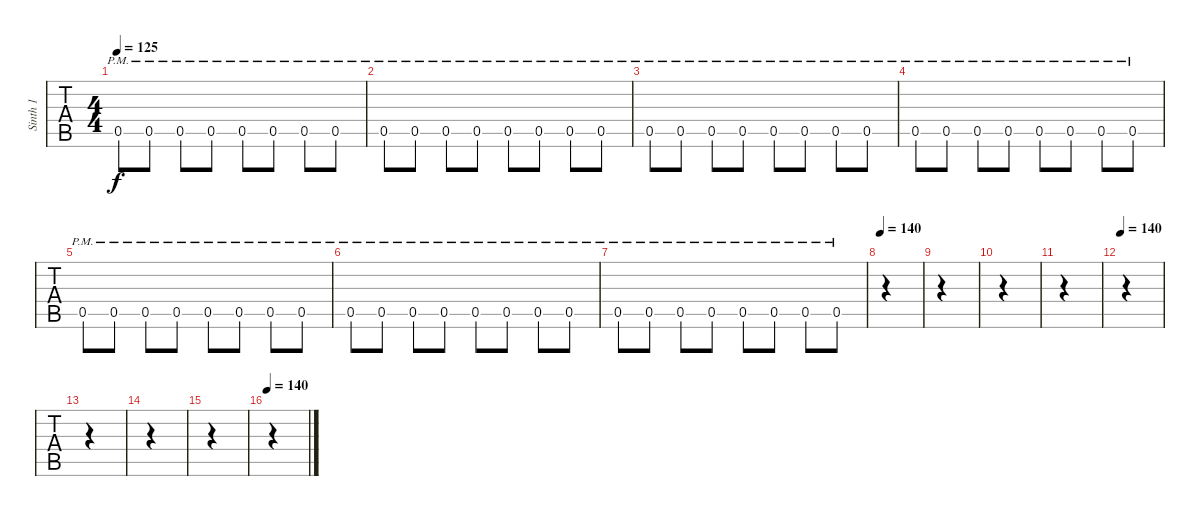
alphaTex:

\track ("Sinth 1" "Sinth 1") {instrument synthbass1}
\staff {tabs}
\tuning (B2 Gb2 Db2 Ab1 Eb1 Bb0) {hide}
\ts (4 4)
\tempo 125
\clef f4
\ks c
0.5{pm}.8{dy f} 0.5{pm}.8 0.5{pm}.8 0.5{pm}.8 0.5{pm}.8 0.5{pm}.8 0.5{pm}.8 0.5{pm}.8 |
0.5{pm}.8 0.5{pm}.8 0.5{pm}.8 0.5{pm}.8 0.5{pm}.8 0.5{pm}.8 0.5{pm}.8 0.5{pm}.8 |
0.5{pm}.8 0.5{pm}.8 0.5{pm}.8 0.5{pm}.8 0.5{pm}.8 0.5{pm}.8 0.5{pm}.8 0.5{pm}.8 |
0.5{pm}.8 0.5{pm}.8 0.5{pm}.8 0.5{pm}.8 0.5{pm}.8 0.5{pm}.8 0.5{pm}.8 0.5{pm}.8 |
0.5{pm}.8 0.5{pm}.8 0.5{pm}.8 0.5{pm}.8 0.5{pm}.8 0.5{pm}.8 0.5{pm}.8 0.5{pm}.8 |
0.5{pm}.8 0.5{pm}.8 0.5{pm}.8 0.5{pm}.8 0.5{pm}.8 0.5{pm}.8 0.5{pm}.8 0.5{pm}.8 |
0.5{pm}.8 0.5{pm}.8 0.5{pm}.8 0.5{pm}.8 0.5{pm}.8 0.5{pm}.8 0.5{pm}.8 0.5{pm}.8 |
\tempo 140
|
|
|
|
\tempo 140
|
|
|
|
\tempo 140
